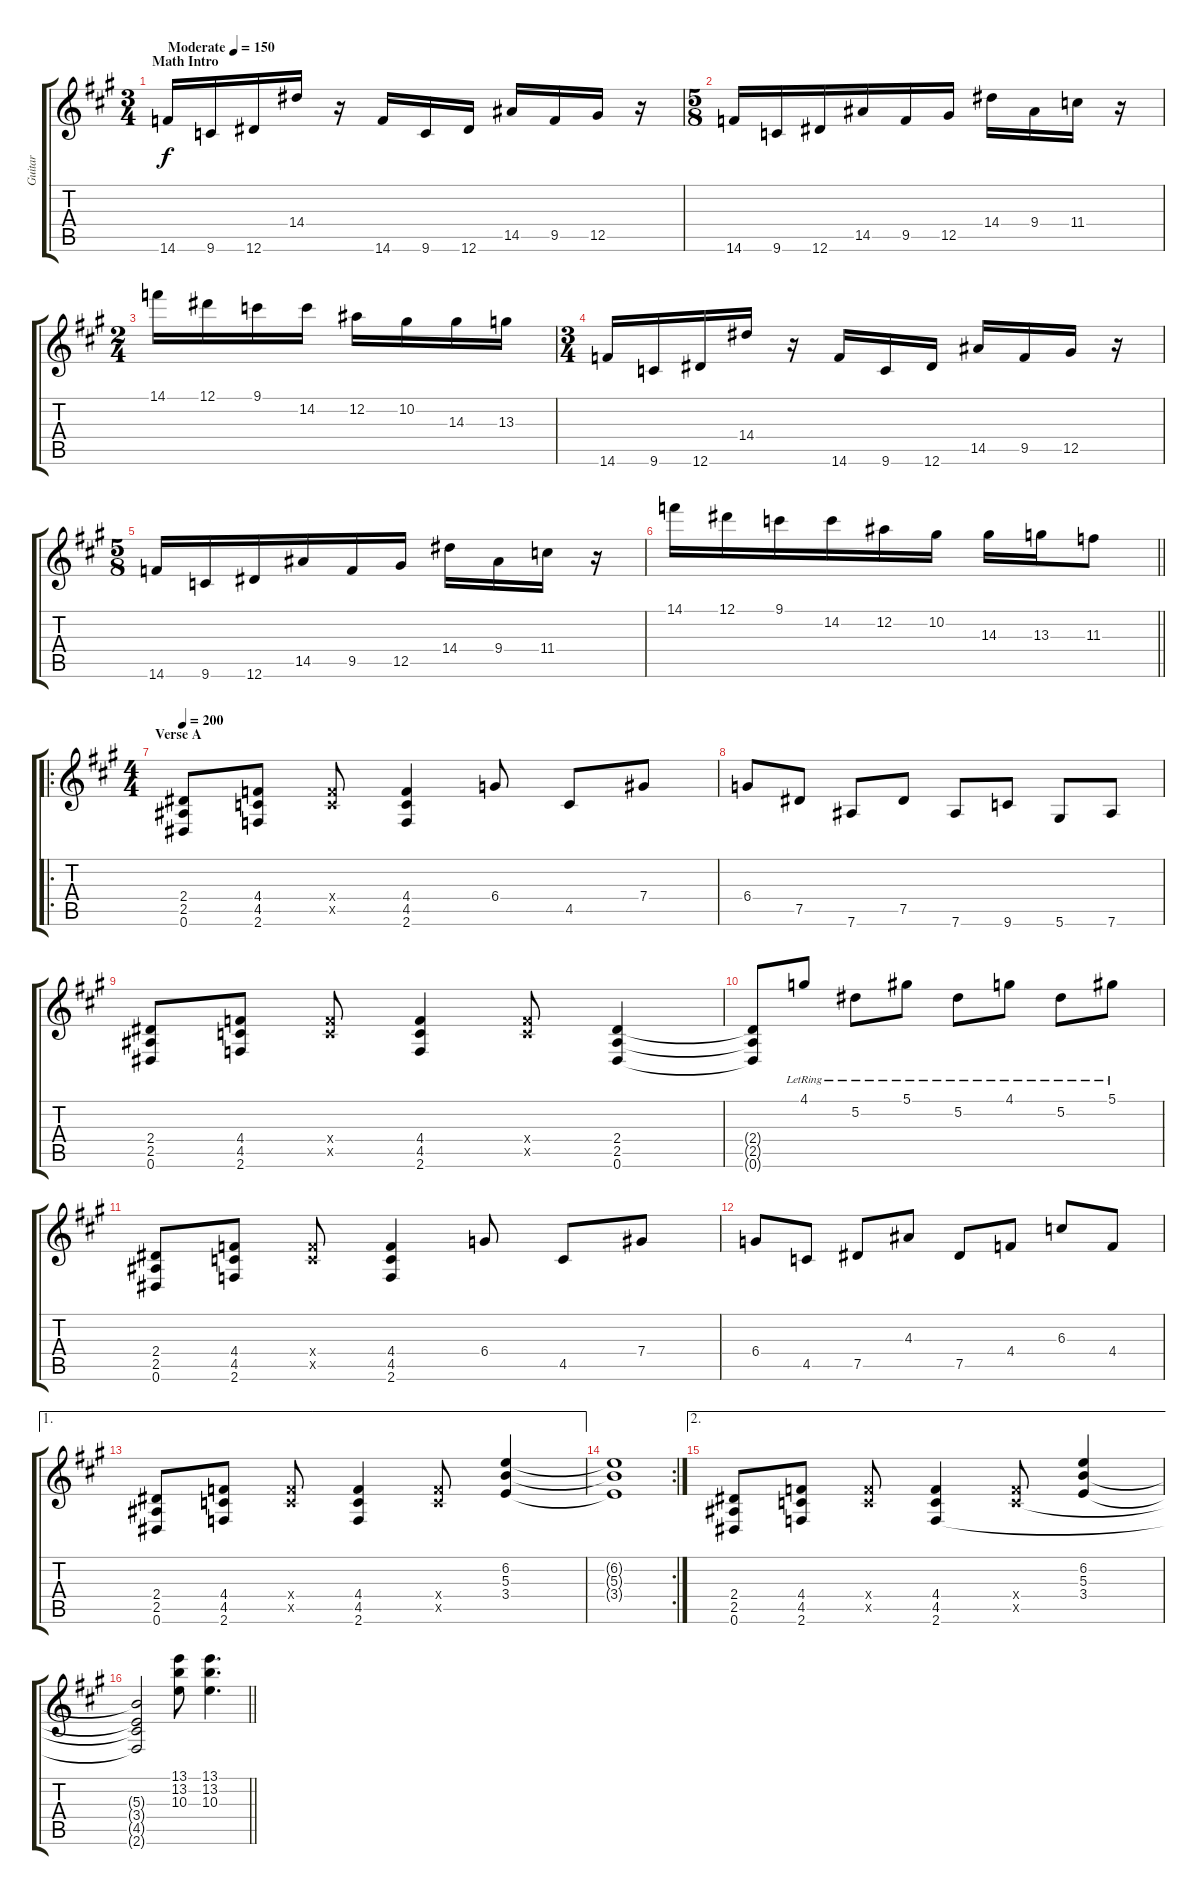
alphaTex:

\track ("Guitar" "Guitar") {instrument overdrivenguitar}
\staff {score tabs}
\tuning (Eb4 Bb3 Gb3 Db3 Ab2 Eb2) {hide}
\ts (3 4)
\section ("" "Math Intro")
\tempo (150 "Moderate")
\clef g2
\ks f#minor
14.6.16{dy f instrument overdrivenguitar} 9.6.16 12.6.16 14.4.16 r.16 14.6.16 9.6.16 12.6.16 14.5.16 9.5.16 12.5.16 r.16 |
\ts (5 8)
14.6.16 9.6.16 12.6.16 14.5.16 9.5.16 12.5.16 14.4.16 9.4.16 11.4.16 r.16 |
\ts (2 4)
14.1.16 12.1.16 9.1.16 14.2.16 12.2.16 10.2.16 14.3.16 13.3.16 |
\ts (3 4)
14.6.16 9.6.16 12.6.16 14.4.16 r.16 14.6.16 9.6.16 12.6.16 14.5.16 9.5.16 12.5.16 r.16 |
\ts (5 8)
14.6.16 9.6.16 12.6.16 14.5.16 9.5.16 12.5.16 14.4.16 9.4.16 11.4.16 r.16 |
\barLineRight lightlight
14.1.16 12.1.16 9.1.16 14.2.16 12.2.16 10.2.16 14.3.16 13.3.16 11.3.8 |
\ro
\ts (4 4)
\section ("" "Verse A")
\tempo 200
(2.4 2.5 0.6).8 (4.4 4.5 2.6).8 (4.4{x} 4.5{x}).8 (4.4 4.5 2.6).4 6.4.8 4.5.8 7.4.8 |
6.4.8 7.5.8 7.6.8 7.5.8 7.6.8 9.6.8 5.6.8 7.6.8 |
(2.4 2.5 0.6).8 (4.4 4.5 2.6).8 (4.4{x} 4.5{x}).8 (4.4 4.5 2.6).4 (4.4{x} 4.5{x}).8 (2.4 2.5 0.6).4 |
(2.4{t} 2.5{t} 0.6{t}).8 4.1{lr}.8 5.2{lr}.8 5.1{lr}.8 5.2{lr}.8 4.1{lr}.8 5.2{lr}.8 5.1{lr}.8 |
(2.4 2.5 0.6).8 (4.4 4.5 2.6).8 (4.4{x} 4.5{x}).8 (4.4 4.5 2.6).4 6.4.8 4.5.8 7.4.8 |
6.4.8 4.5.8 7.5.8 4.3.8 7.5.8 4.4.8 6.3.8 4.4.8 |
\ae 1
(2.4 2.5 0.6).8 (4.4 4.5 2.6).8 (4.4{x} 4.5{x}).8 (4.4 4.5 2.6).4 (4.4{x} 4.5{x}).8 (6.2 5.3 3.4).4 |
\rc 2
(6.2{t} 5.3{t} 3.4{t}).1 |
\ae 2
(2.4 2.5 0.6).8 (4.4 4.5 2.6).8 (4.4{x} 4.5{x}).8 (4.4 4.5 2.6).4 (4.4{x} 4.5{x}).8 (6.2 5.3 3.4).4 |
\barLineRight lightlight
(5.3{t} 3.4{t} 4.5{t} 2.6{t}).2 (13.1 13.2 10.3).8 (13.1 13.2 10.3).4{d}
